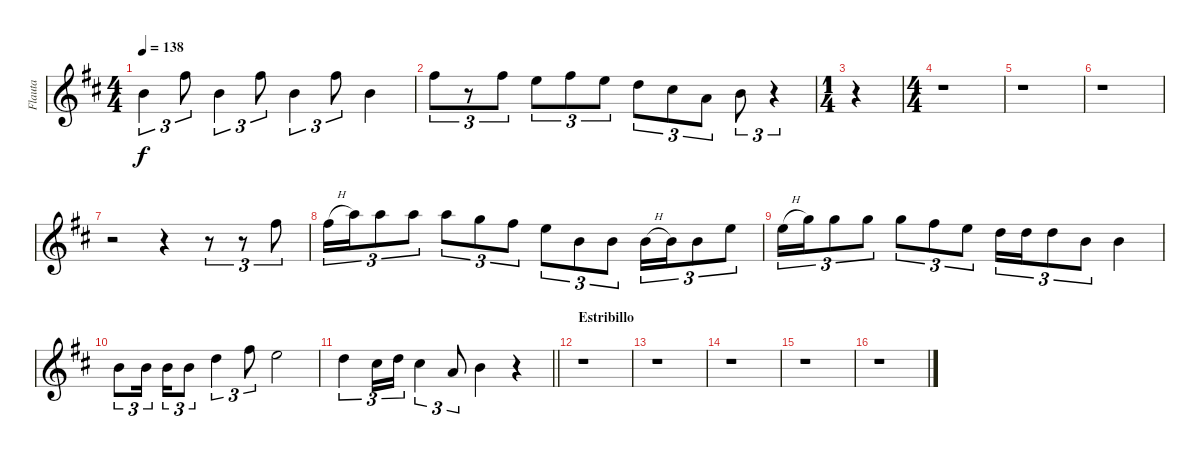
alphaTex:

\track ("Flauta" "Flauta") {instrument flute}
\staff {score}
\tuning (E4 B3 G3 D3 A2 E2) {hide}
\ts (4 4)
\tempo 138
\clef g2
\ks d
12.2.4{tu (3 2) dy f} 14.1.8{tu (3 2)} 12.2.4{tu (3 2)} 14.1.8{tu (3 2)} 12.2.4{tu (3 2)} 14.1.8{tu (3 2)} 12.2.4 |
14.1.8{tu (3 2)} r.8{tu (3 2)} 14.1.8{tu (3 2)} 12.1.8{tu (3 2)} 14.1.8{tu (3 2)} 12.1.8{tu (3 2)} 15.2.8{tu (3 2)} 14.2.8{tu (3 2)} 10.2.8{tu (3 2)} 12.2.8{tu (3 2)} r.4{tu (3 2)} |
\ts (1 4)
r.4 |
\ts (4 4)
r.1 |
r.1 |
r.1 |
r.2 r.4 r.8{tu (3 2)} r.8{tu (3 2)} 14.1.8{tu (3 2)} |
14.1{h}.16{tu (3 2)} 17.1.16{tu (3 2)} 17.1.8{tu (3 2)} 17.1.8{tu (3 2)} 17.1.8{tu (3 2)} 15.1.8{tu (3 2)} 14.1.8{tu (3 2)} 12.1.8{tu (3 2)} 12.2.8{tu (3 2)} 12.2.8{tu (3 2)} 12.2{h}.16{tu (3 2)} 12.2.16{tu (3 2)} 12.2.8{tu (3 2)} 12.1.8{tu (3 2)} |
12.1{h}.16{tu (3 2)} 15.1.16{tu (3 2)} 15.1.8{tu (3 2)} 15.1.8{tu (3 2)} 15.1.8{tu (3 2)} 14.1.8{tu (3 2)} 12.1.8{tu (3 2)} 10.1.16{tu (3 2)} 10.1.16{tu (3 2)} 10.1.8{tu (3 2)} 12.2.8{tu (3 2)} 12.2.4 |
12.2.8{tu (3 2)} 12.2.16{tu (3 2) beam splitsecondary} 12.2.16{tu (3 2)} 12.2.8{tu (3 2)} 10.1.4{tu (3 2)} 14.1.8{tu (3 2)} 12.1.2 |
\barLineRight lightlight
10.1.4{tu (3 2)} 9.1.16{tu (3 2)} 10.1.16{tu (3 2)} 14.2.4{tu (3 2)} 10.2.8{tu (3 2)} 12.2.4 r.4 |
\section ("" "Estribillo")
r.1 |
r.1 |
r.1 |
r.1 |
r.1
